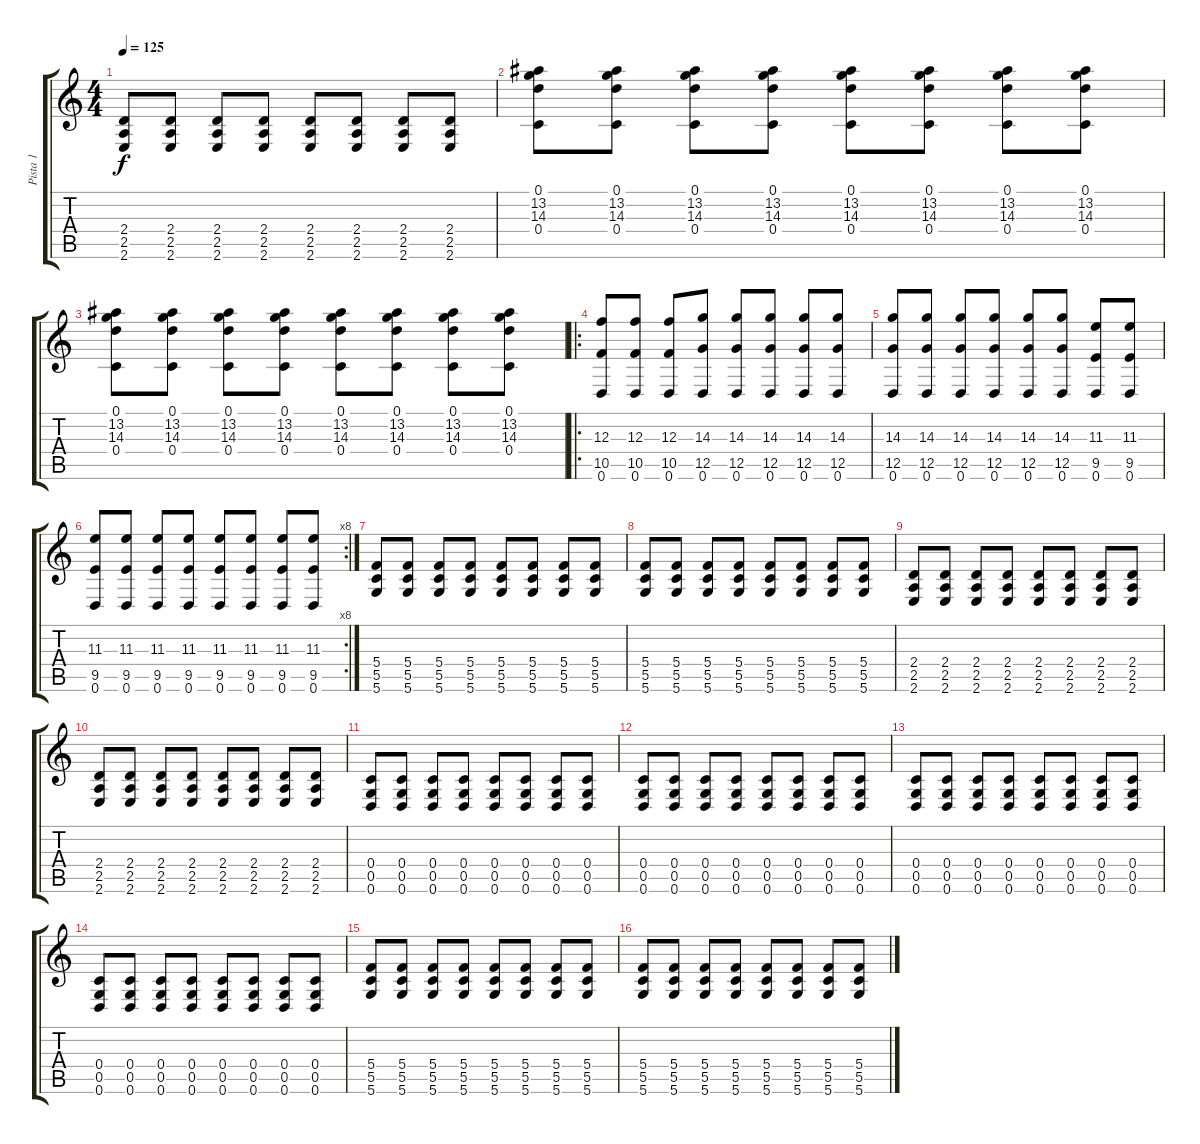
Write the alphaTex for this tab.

\track ("Pista 1" "Pista 1") {instrument overdrivenguitar}
\staff {score tabs}
\tuning (D4 A3 F3 C3 G2 D2) {hide}
\ts (4 4)
\tempo 125
\clef g2
\ks c
(2.4 2.5 2.6).8{dy f} (2.4 2.5 2.6).8 (2.4 2.5 2.6).8 (2.4 2.5 2.6).8 (2.4 2.5 2.6).8 (2.4 2.5 2.6).8 (2.4 2.5 2.6).8 (2.4 2.5 2.6).8 |
(0.1 13.2 14.3 0.4).8 (0.1 13.2 14.3 0.4).8 (0.1 13.2 14.3 0.4).8 (0.1 13.2 14.3 0.4).8 (0.1 13.2 14.3 0.4).8 (0.1 13.2 14.3 0.4).8 (0.1 13.2 14.3 0.4).8 (0.1 13.2 14.3 0.4).8 |
(0.1 13.2 14.3 0.4).8 (0.1 13.2 14.3 0.4).8 (0.1 13.2 14.3 0.4).8 (0.1 13.2 14.3 0.4).8 (0.1 13.2 14.3 0.4).8 (0.1 13.2 14.3 0.4).8 (0.1 13.2 14.3 0.4).8 (0.1 13.2 14.3 0.4).8 |
\ro
(12.3 10.5 0.6).8 (12.3 10.5 0.6).8 (12.3 10.5 0.6).8 (14.3 12.5 0.6).8 (14.3 12.5 0.6).8 (14.3 12.5 0.6).8 (14.3 12.5 0.6).8 (14.3 12.5 0.6).8 |
(14.3 12.5 0.6).8 (14.3 12.5 0.6).8 (14.3 12.5 0.6).8 (14.3 12.5 0.6).8 (14.3 12.5 0.6).8 (14.3 12.5 0.6).8 (11.3 9.5 0.6).8 (11.3 9.5 0.6).8 |
\rc 8
(11.3 9.5 0.6).8 (11.3 9.5 0.6).8 (11.3 9.5 0.6).8 (11.3 9.5 0.6).8 (11.3 9.5 0.6).8 (11.3 9.5 0.6).8 (11.3 9.5 0.6).8 (11.3 9.5 0.6).8 |
(5.4 5.5 5.6).8 (5.4 5.5 5.6).8 (5.4 5.5 5.6).8 (5.4 5.5 5.6).8 (5.4 5.5 5.6).8 (5.4 5.5 5.6).8 (5.4 5.5 5.6).8 (5.4 5.5 5.6).8 |
(5.4 5.5 5.6).8 (5.4 5.5 5.6).8 (5.4 5.5 5.6).8 (5.4 5.5 5.6).8 (5.4 5.5 5.6).8 (5.4 5.5 5.6).8 (5.4 5.5 5.6).8 (5.4 5.5 5.6).8 |
(2.4 2.5 2.6).8 (2.4 2.5 2.6).8 (2.4 2.5 2.6).8 (2.4 2.5 2.6).8 (2.4 2.5 2.6).8 (2.4 2.5 2.6).8 (2.4 2.5 2.6).8 (2.4 2.5 2.6).8 |
(2.4 2.5 2.6).8 (2.4 2.5 2.6).8 (2.4 2.5 2.6).8 (2.4 2.5 2.6).8 (2.4 2.5 2.6).8 (2.4 2.5 2.6).8 (2.4 2.5 2.6).8 (2.4 2.5 2.6).8 |
(0.4 0.5 0.6).8 (0.4 0.5 0.6).8 (0.4 0.5 0.6).8 (0.4 0.5 0.6).8 (0.4 0.5 0.6).8 (0.4 0.5 0.6).8 (0.4 0.5 0.6).8 (0.4 0.5 0.6).8 |
(0.4 0.5 0.6).8 (0.4 0.5 0.6).8 (0.4 0.5 0.6).8 (0.4 0.5 0.6).8 (0.4 0.5 0.6).8 (0.4 0.5 0.6).8 (0.4 0.5 0.6).8 (0.4 0.5 0.6).8 |
(0.4 0.5 0.6).8 (0.4 0.5 0.6).8 (0.4 0.5 0.6).8 (0.4 0.5 0.6).8 (0.4 0.5 0.6).8 (0.4 0.5 0.6).8 (0.4 0.5 0.6).8 (0.4 0.5 0.6).8 |
(0.4 0.5 0.6).8 (0.4 0.5 0.6).8 (0.4 0.5 0.6).8 (0.4 0.5 0.6).8 (0.4 0.5 0.6).8 (0.4 0.5 0.6).8 (0.4 0.5 0.6).8 (0.4 0.5 0.6).8 |
(5.4 5.5 5.6).8 (5.4 5.5 5.6).8 (5.4 5.5 5.6).8 (5.4 5.5 5.6).8 (5.4 5.5 5.6).8 (5.4 5.5 5.6).8 (5.4 5.5 5.6).8 (5.4 5.5 5.6).8 |
(5.4 5.5 5.6).8 (5.4 5.5 5.6).8 (5.4 5.5 5.6).8 (5.4 5.5 5.6).8 (5.4 5.5 5.6).8 (5.4 5.5 5.6).8 (5.4 5.5 5.6).8 (5.4 5.5 5.6).8
